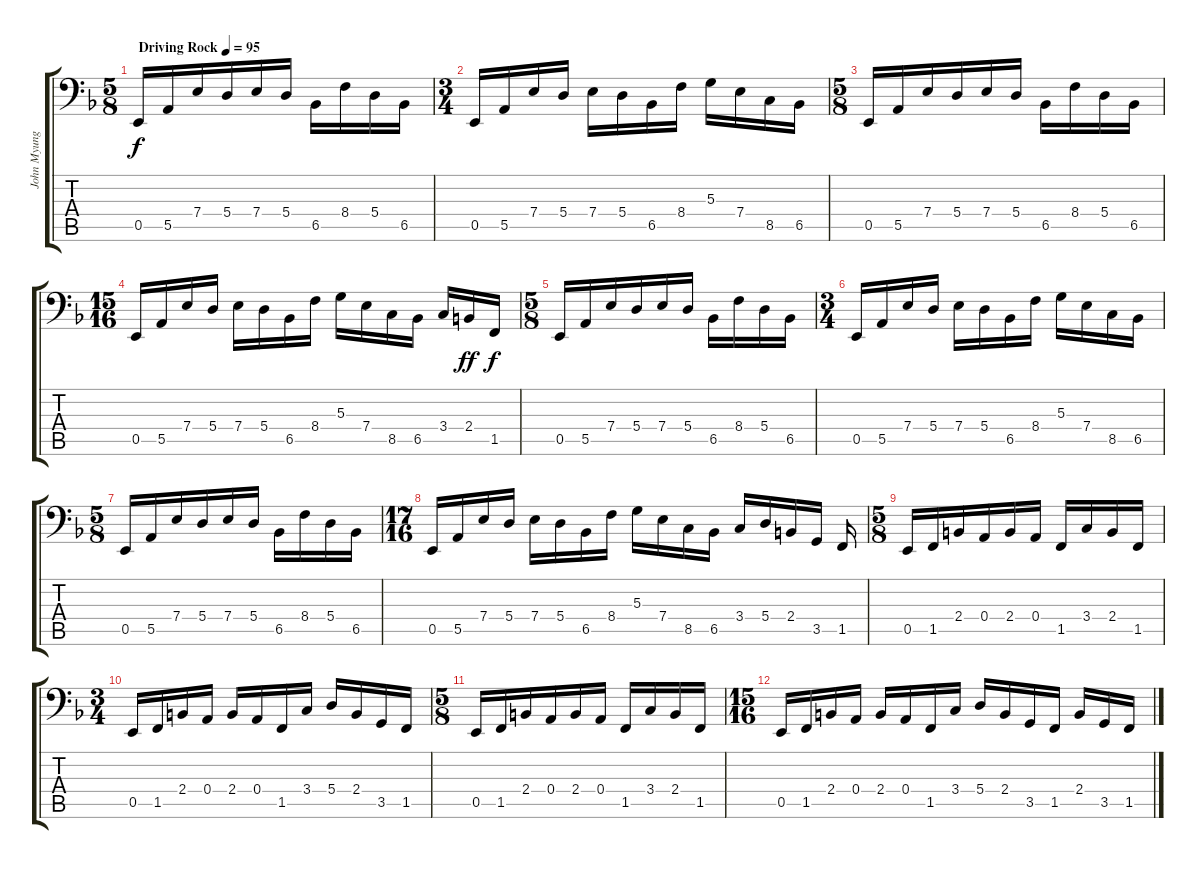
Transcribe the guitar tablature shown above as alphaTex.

\track ("John Myung" "John Myung") {instrument electricbassfinger}
\staff {score tabs}
\tuning (C3 G2 D2 A1 E1 B0) {hide}
\ts (5 8)
\tempo (95 "Driving Rock")
\clef f4
\ks f
0.5.16{dy f instrument electricbassfinger} 5.5.16 7.4.16 5.4.16 7.4.16 5.4.16 6.5.16 8.4.16 5.4.16 6.5.16 |
\ts (3 4)
0.5.16 5.5.16 7.4.16 5.4.16 7.4.16 5.4.16 6.5.16 8.4.16 5.3.16 7.4.16 8.5.16 6.5.16 |
\ts (5 8)
0.5.16 5.5.16 7.4.16 5.4.16 7.4.16 5.4.16 6.5.16 8.4.16 5.4.16 6.5.16 |
\ts (15 16)
0.5.16 5.5.16 7.4.16 5.4.16 7.4.16 5.4.16 6.5.16 8.4.16 5.3.16 7.4.16 8.5.16 6.5.16 3.4.16 2.4.16{dy ff} 1.5.16{dy f} |
\ts (5 8)
0.5.16 5.5.16 7.4.16 5.4.16 7.4.16 5.4.16 6.5.16 8.4.16 5.4.16 6.5.16 |
\ts (3 4)
0.5.16 5.5.16 7.4.16 5.4.16 7.4.16 5.4.16 6.5.16 8.4.16 5.3.16 7.4.16 8.5.16 6.5.16 |
\ts (5 8)
0.5.16 5.5.16 7.4.16 5.4.16 7.4.16 5.4.16 6.5.16 8.4.16 5.4.16 6.5.16 |
\ts (17 16)
0.5.16 5.5.16 7.4.16 5.4.16 7.4.16 5.4.16 6.5.16 8.4.16 5.3.16 7.4.16 8.5.16 6.5.16 3.4.16 5.4.16 2.4.16 3.5.16 1.5.16 |
\ts (5 8)
0.5.16 1.5.16 2.4.16 0.4.16 2.4.16 0.4.16 1.5.16 3.4.16 2.4.16 1.5.16 |
\ts (3 4)
0.5.16 1.5.16 2.4.16 0.4.16 2.4.16 0.4.16 1.5.16 3.4.16 5.4.16 2.4.16 3.5.16 1.5.16 |
\ts (5 8)
0.5.16 1.5.16 2.4.16 0.4.16 2.4.16 0.4.16 1.5.16 3.4.16 2.4.16 1.5.16 |
\ts (15 16)
0.5.16 1.5.16 2.4.16 0.4.16 2.4.16 0.4.16 1.5.16 3.4.16 5.4.16 2.4.16 3.5.16 1.5.16 2.4.16 3.5.16 1.5.16
